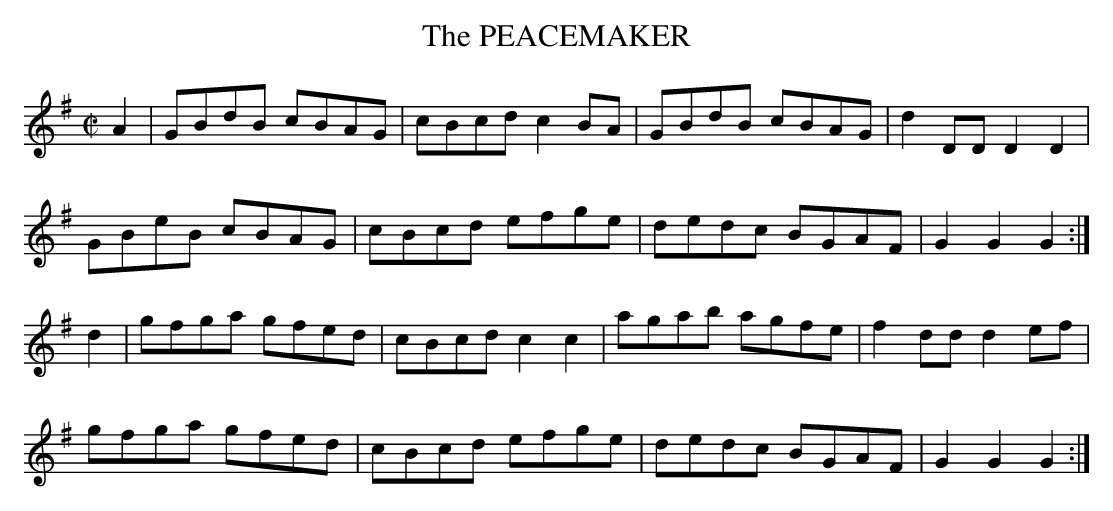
X:1
T:PEACEMAKER, The
M:C|
L:1/8
K:G
A2|GBdB cBAG|cBcd c2BA|GBdB cBAG|d2DD D2D2|
GBeB cBAG|cBcd efge|dedc BGAF|G2G2G2:|
d2|gfga gfed|cBcd c2c2|agab agfe|f2dd d2ef|
gfga gfed|cBcd efge|dedc BGAF|G2G2G2:|
